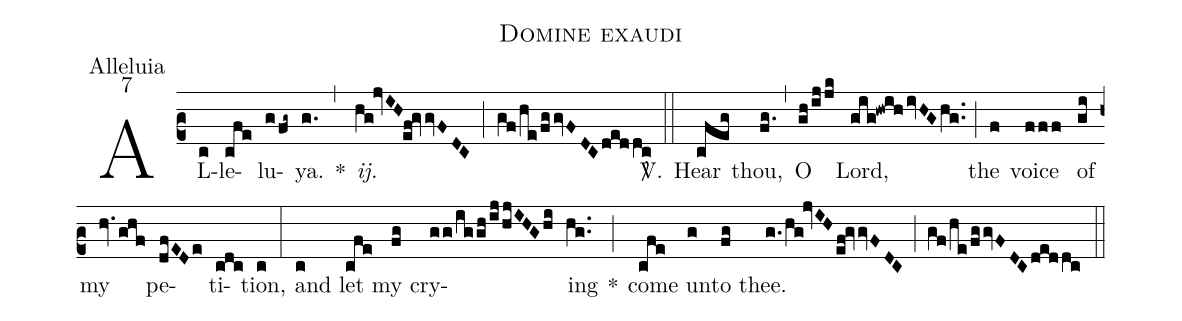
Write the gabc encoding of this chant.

name:Domine exaudi;
office-part:Alleluia;
mode:7;
%%
(c2) AL(c)le(cfe)lu(g/fg~)ya.(g.) *(,) <i>ij.</i>(hg!jvIH!ef!gvvFDC) (;) (gf/he/fggvFDC/deddc) <sp>V/</sp>.(::) Hear(cfeg) thou,(fg.) (,) O(gh/ijjk) Lord,(gig!hwih/ivHG/hg..) (;) the(f) voice(fff) of(gi) my(hv.ghf) pe(dfEDe)ti(cdc)tion,(c) (:) and(c) let(cfe) my(fg) cry(gg/iggh/ij/hjIHG/hi)ing(hg..) *(;) come(cfe) un(g)to(fg) thee.(g./hg!jvIH/ef!gvvFDC) (;) (gf/he/fggvFDC/deddc) (::)
